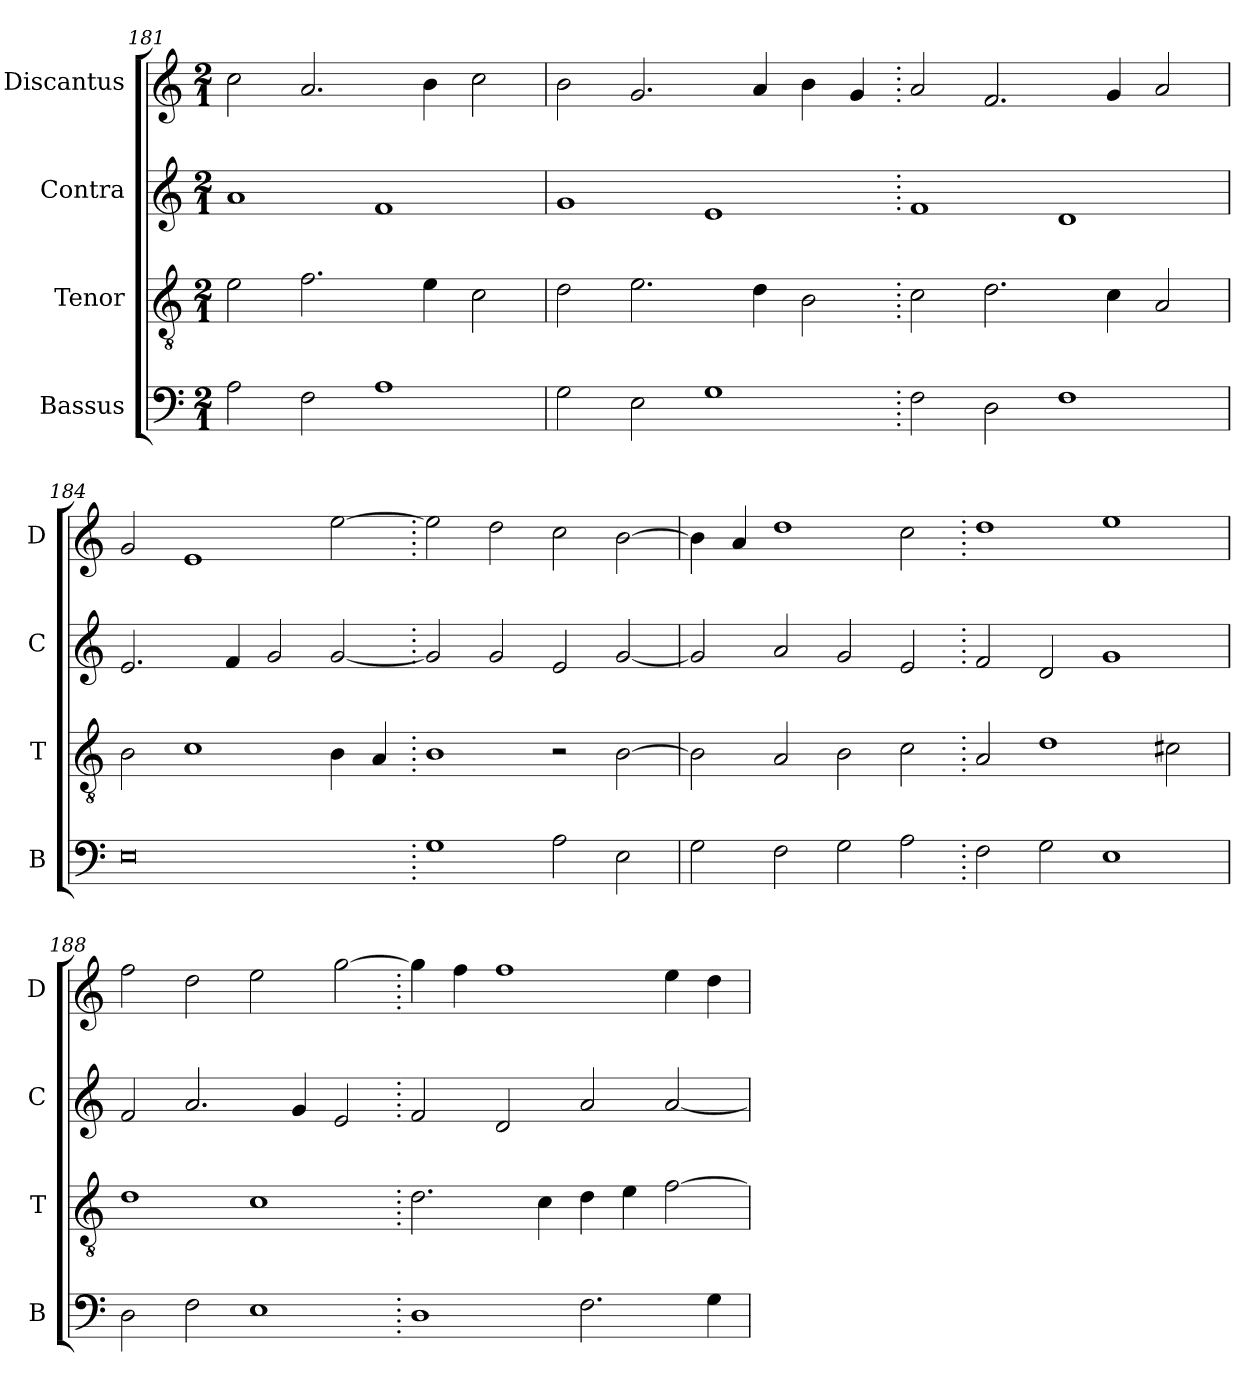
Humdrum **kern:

**kern	**kern	**kern	**kern
*part4	*part3	*part2	*part1
*staff4	*staff3	*staff2	*staff1
*I"Bassus	*I"Tenor	*I"Contra	*I"Discantus
*I'B	*I'T	*I'C	*I'D
*clefF4	*clefGv2	*clefG2	*clefG2
*k[]	*k[]	*k[]	*k[]
*M2/1	*M2/1	*M2/1	*M2/1
=181	=181	=181	=181
2A\	2e\	1a	2cc\
2F\	2.f\	.	2.a/
1A	.	1f	.
.	4e\	.	4b\
.	2c\	.	2cc\
=182	=182	=182	=182
2G\	2d\	1g	2b\
2E\	2.e\	.	2.g/
1G	.	1e	.
.	4d\	.	4a/
.	2B\	.	4b\
.	.	.	4g/
=183.	=183.	=183.	=183.
2F\	2c\	1f	2a/
2D\	2.d\	.	2.f/
1F	.	1d	.
.	4c\	.	4g/
.	2A/	.	2a/
=184	=184	=184	=184
0E	2B\	2.e/	2g/
.	1c	.	1e
.	.	4f/	.
.	.	2g/	.
.	4B\	[2g/	[2ee\
.	4A/	.	.
=185.	=185.	=185.	=185.
1G	1B	2g/]	2ee\]
.	.	2g/	2dd\
2A\	2r	2e/	2cc\
2E\	[2B\	[2g/	[2b\
=186	=186	=186	=186
2G\	2B\]	2g/]	4b\]
.	.	.	4a/
2F\	2A/	2a/	1dd
2G\	2B\	2g/	.
2A\	2c\	2e/	2cc\
=187.	=187.	=187.	=187.
2F\	2A/	2f/	1dd
2G\	1d	2d/	.
1E	.	1g	1ee
.	2c#X\	.	.
=188	=188	=188	=188
2D\	1d	2f/	2ff\
2F\	.	2.a/	2dd\
1E	1c	.	2ee\
.	.	4g/	.
.	.	2e/	[2gg\
=189.	=189.	=189.	=189.
1D	2.d\	2f/	4gg\]
.	.	.	4ff\
.	.	2d/	1ff
.	4c\	.	.
2.F\	4d\	2a/	.
.	4e\	.	.
.	[2f\	[2a/	4ee\
4G\	.	.	4dd\
=	=	=	=
*-	*-	*-	*-
